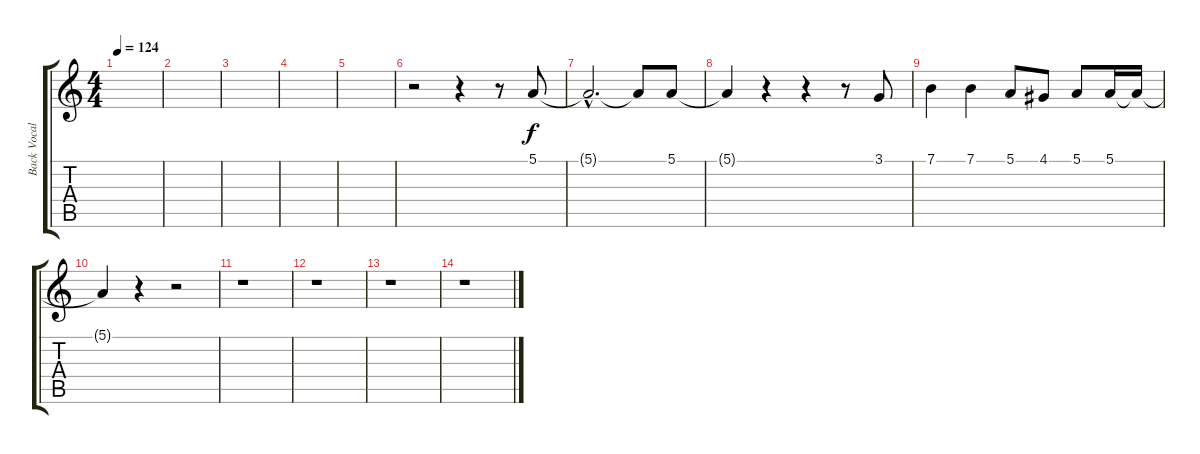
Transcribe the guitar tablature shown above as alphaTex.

\track ("Back Vocals" "Back Vocal") {instrument tenorsax}
\staff {score tabs}
\tuning (E4 B3 G3 D3 A2 E2) {hide}
\ts (4 4)
\tempo 124
\clef g2
\ks c
|
|
|
|
|
r.2 r.4 r.8 5.1.8 |
5.1{hac t}.2{d} 5.1{t}.8 5.1.8 |
5.1{t}.4 r.4 r.4 r.8 3.1.8 |
7.1.4 7.1.4 5.1.8 4.1.8 5.1.8 5.1.16 5.1{t}.16 |
5.1{t}.4 r.4 r.2 |
r.1 |
r.1 |
r.1 |
r.1
